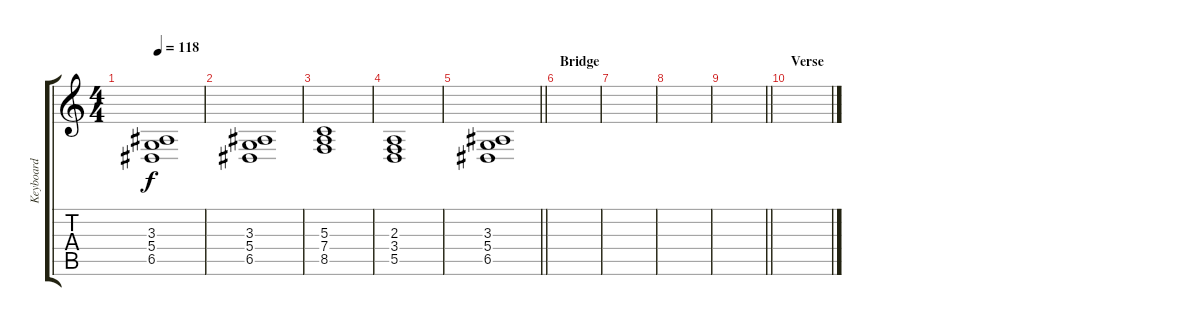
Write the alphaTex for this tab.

\track ("Keyboard" "Keyboard") {instrument pad7halo}
\staff {score tabs}
\tuning (E4 B3 G3 D3 A2 E2) {hide}
\ts (4 4)
\tempo 118
\clef g2
\ks c
(3.3 5.4 6.5).1{dy f} |
(3.3 5.4 6.5).1 |
(5.3 7.4 8.5).1 |
(2.3 3.4 5.5).1 |
\barLineRight lightlight
(3.3 5.4 6.5).1 |
\section ("" "Bridge")
|
|
|
\barLineRight lightlight
|
\section ("" "Verse")
